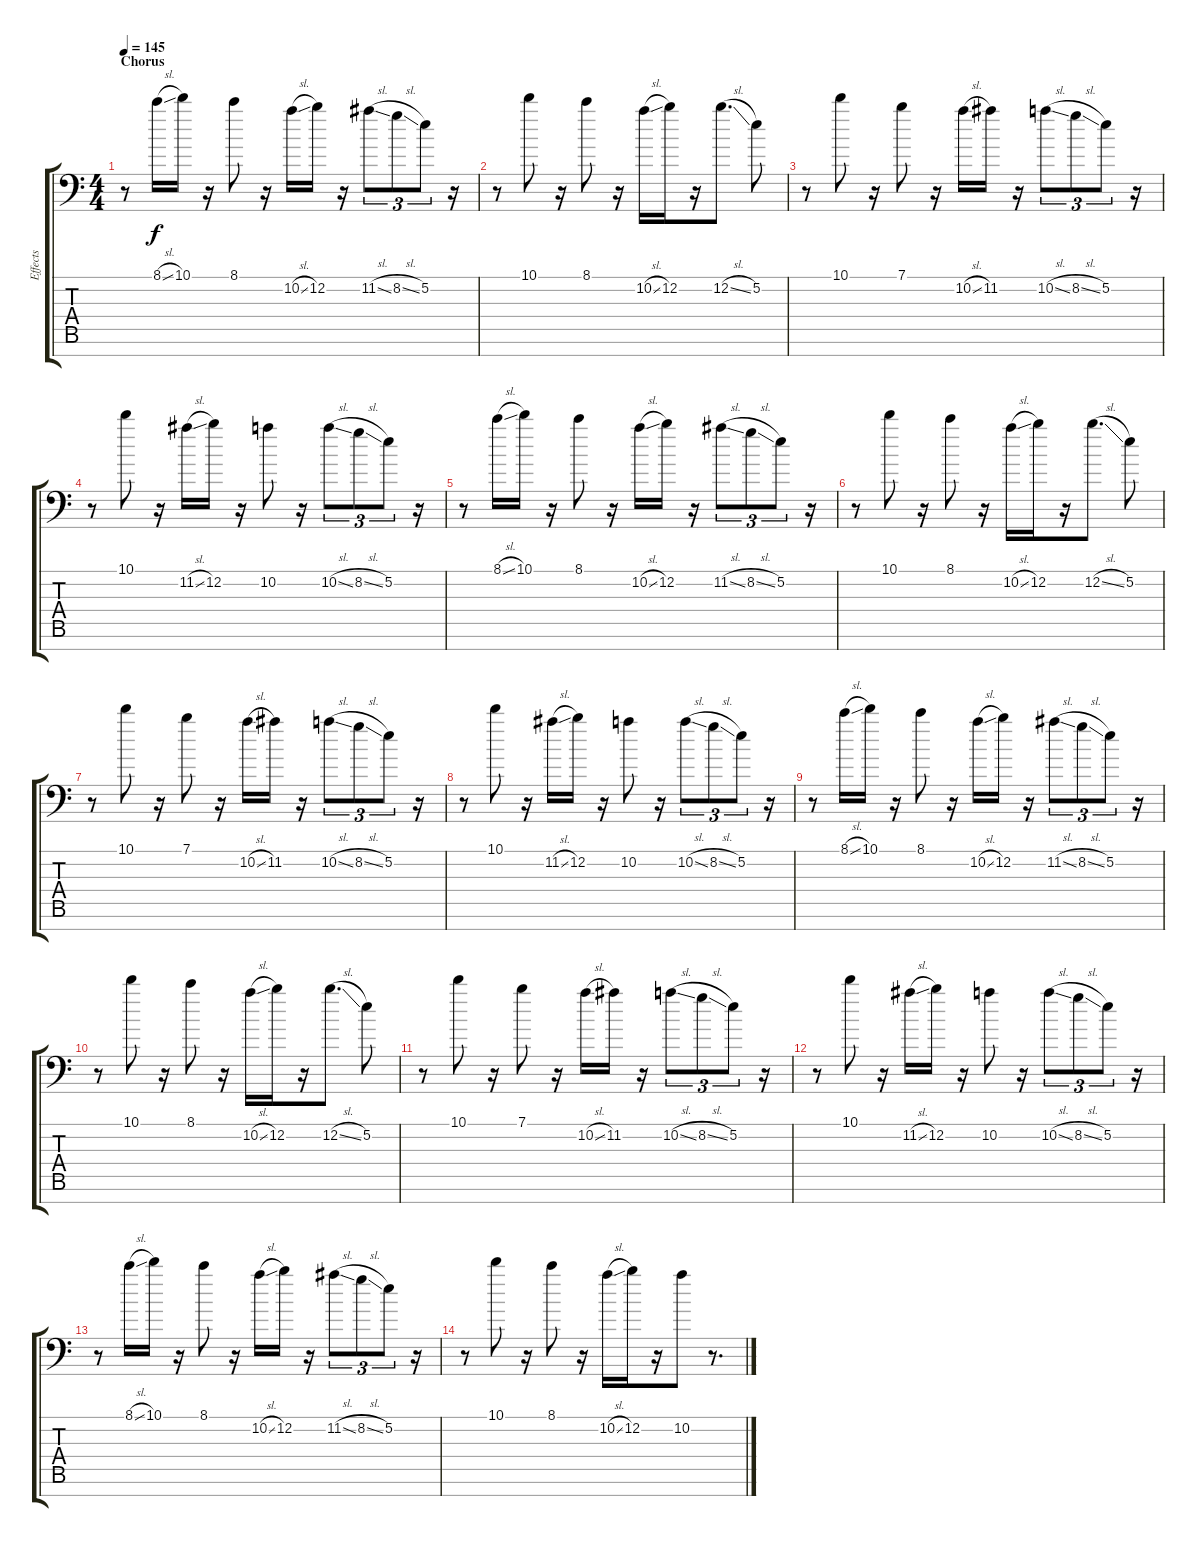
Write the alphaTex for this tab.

\track ("Effects" "Effects") {instrument distortionguitar}
\staff {score tabs}
\tuning (E4 B3 G3 D3 A2 E2 E1) {hide}
\ts (4 4)
\section ("" "Chorus")
\tempo 145
\clef f4
\ks c
r.8{dy f volume 13 instrument flute} 8.1{sl}.16 10.1.16 r.16 8.1.8 r.16 10.2{sl}.16 12.2.16 r.16 11.2{sl}.8{tu (3 2)} 8.2{sl}.8{tu (3 2)} 5.2.8{tu (3 2)} r.16 |
r.8 10.1.8 r.16 8.1.8 r.16 10.2{sl}.16 12.2.16 r.16 12.2{sl}.8{d} 5.2.8 |
r.8 10.1.8 r.16 7.1.8 r.16 10.2{sl}.16 11.2.16 r.16 10.2{sl}.8{tu (3 2)} 8.2{sl}.8{tu (3 2)} 5.2.8{tu (3 2)} r.16 |
r.8 10.1.8 r.16 11.2{sl}.16 12.2.16 r.16 10.2.8 r.16 10.2{sl}.8{tu (3 2)} 8.2{sl}.8{tu (3 2)} 5.2.8{tu (3 2)} r.16 |
r.8 8.1{sl}.16 10.1.16 r.16 8.1.8 r.16 10.2{sl}.16 12.2.16 r.16 11.2{sl}.8{tu (3 2)} 8.2{sl}.8{tu (3 2)} 5.2.8{tu (3 2)} r.16 |
r.8 10.1.8 r.16 8.1.8 r.16 10.2{sl}.16 12.2.16 r.16 12.2{sl}.8{d} 5.2.8 |
r.8 10.1.8 r.16 7.1.8 r.16 10.2{sl}.16 11.2.16 r.16 10.2{sl}.8{tu (3 2)} 8.2{sl}.8{tu (3 2)} 5.2.8{tu (3 2)} r.16 |
r.8 10.1.8 r.16 11.2{sl}.16 12.2.16 r.16 10.2.8 r.16 10.2{sl}.8{tu (3 2)} 8.2{sl}.8{tu (3 2)} 5.2.8{tu (3 2)} r.16 |
r.8 8.1{sl}.16 10.1.16 r.16 8.1.8 r.16 10.2{sl}.16 12.2.16 r.16 11.2{sl}.8{tu (3 2)} 8.2{sl}.8{tu (3 2)} 5.2.8{tu (3 2)} r.16 |
r.8 10.1.8 r.16 8.1.8 r.16 10.2{sl}.16 12.2.16 r.16 12.2{sl}.8{d} 5.2.8 |
r.8 10.1.8 r.16 7.1.8 r.16 10.2{sl}.16 11.2.16 r.16 10.2{sl}.8{tu (3 2)} 8.2{sl}.8{tu (3 2)} 5.2.8{tu (3 2)} r.16 |
r.8 10.1.8 r.16 11.2{sl}.16 12.2.16 r.16 10.2.8 r.16 10.2{sl}.8{tu (3 2)} 8.2{sl}.8{tu (3 2)} 5.2.8{tu (3 2)} r.16 |
r.8 8.1{sl}.16 10.1.16 r.16 8.1.8 r.16 10.2{sl}.16 12.2.16 r.16 11.2{sl}.8{tu (3 2)} 8.2{sl}.8{tu (3 2)} 5.2.8{tu (3 2)} r.16 |
r.8 10.1.8 r.16 8.1.8 r.16 10.2{sl}.16 12.2.16 r.16 10.2.8 r.8{d}
